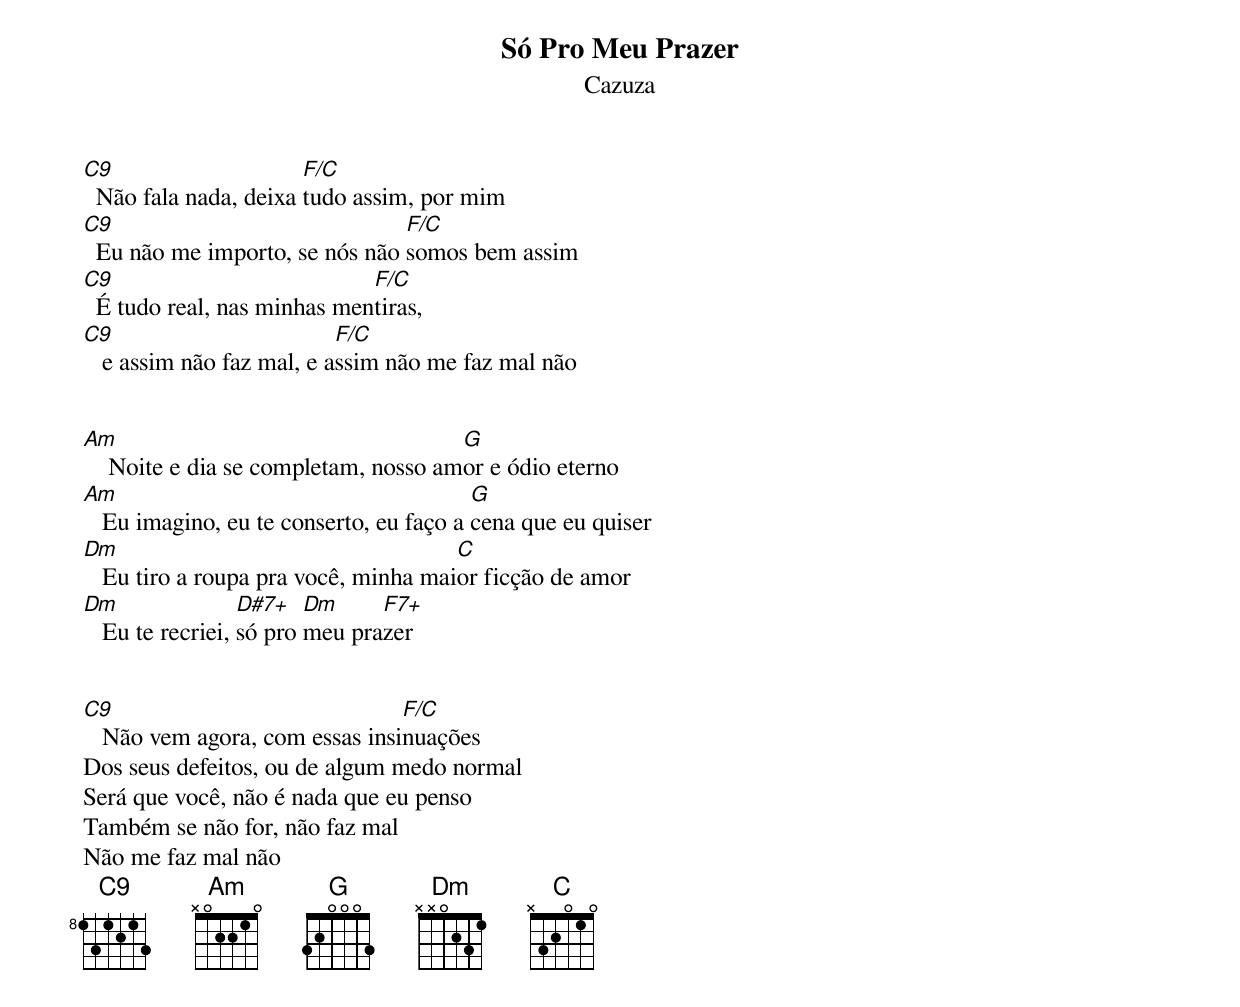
Só Pro Meu Prazer
Cazuza

C9                     F/C
  Não fala nada, deixa tudo assim, por mim
C9                              F/C
  Eu não me importo, se nós não somos bem assim
C9                           F/C
  É tudo real, nas minhas mentiras,
C9                         F/C
   e assim não faz mal, e assim não me faz mal não


Am                                    G
    Noite e dia se completam, nosso amor e ódio eterno
Am                                       G
   Eu imagino, eu te conserto, eu faço a cena que eu quiser
Dm                                    C
   Eu tiro a roupa pra você, minha maior ficção de amor
Dm                D#7+   Dm     F7+
   Eu te recriei, só pro meu prazer


C9                              F/C
   Não vem agora, com essas insinuações
Dos seus defeitos, ou de algum medo normal
Será que você, não é nada que eu penso
Também se não for, não faz mal
Não me faz mal não
